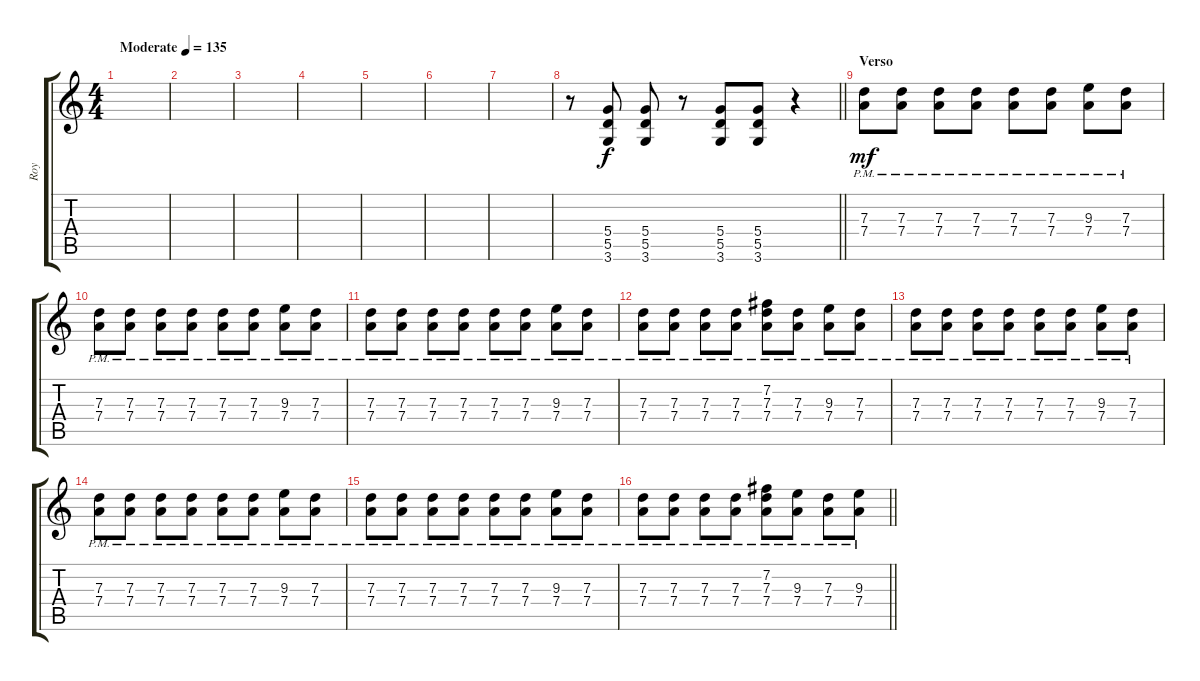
\track ("Roy" "Roy") {instrument distortionguitar}
\staff {score tabs}
\tuning (E4 B3 G3 D3 A2 E2) {hide}
\ts (4 4)
\tempo (135 "Moderate")
\clef g2
\ks c
|
|
|
|
|
|
|
\barLineRight lightlight
r.8 (5.4 5.5 3.6).8 (5.4 5.5 3.6).8 r.8 (5.4 5.5 3.6).8 (5.4 5.5 3.6).8 r.4 |
\section ("" "Verso")
(7.3{pm} 7.4{pm}).8{dy mf} (7.3{pm} 7.4{pm}).8 (7.3{pm} 7.4{pm}).8 (7.3{pm} 7.4{pm}).8 (7.3{pm} 7.4{pm}).8 (7.3{pm} 7.4{pm}).8 (9.3{pm} 7.4{pm}).8 (7.3{pm} 7.4{pm}).8 |
(7.3{pm} 7.4{pm}).8 (7.3{pm} 7.4{pm}).8 (7.3{pm} 7.4{pm}).8 (7.3{pm} 7.4{pm}).8 (7.3{pm} 7.4{pm}).8 (7.3{pm} 7.4{pm}).8 (9.3{pm} 7.4{pm}).8 (7.3{pm} 7.4{pm}).8 |
(7.3{pm} 7.4{pm}).8 (7.3{pm} 7.4{pm}).8 (7.3{pm} 7.4{pm}).8 (7.3{pm} 7.4{pm}).8 (7.3{pm} 7.4{pm}).8 (7.3{pm} 7.4{pm}).8 (9.3{pm} 7.4{pm}).8 (7.3{pm} 7.4{pm}).8 |
(7.3{pm} 7.4{pm}).8 (7.3{pm} 7.4{pm}).8 (7.3{pm} 7.4{pm}).8 (7.3{pm} 7.4{pm}).8 (7.2{pm} 7.3{pm} 7.4{pm}).8 (7.3{pm} 7.4{pm}).8 (9.3{pm} 7.4{pm}).8 (7.3{pm} 7.4{pm}).8 |
(7.3{pm} 7.4{pm}).8 (7.3{pm} 7.4{pm}).8 (7.3{pm} 7.4{pm}).8 (7.3{pm} 7.4{pm}).8 (7.3{pm} 7.4{pm}).8 (7.3{pm} 7.4{pm}).8 (9.3{pm} 7.4{pm}).8 (7.3{pm} 7.4{pm}).8 |
(7.3{pm} 7.4{pm}).8 (7.3{pm} 7.4{pm}).8 (7.3{pm} 7.4{pm}).8 (7.3{pm} 7.4{pm}).8 (7.3{pm} 7.4{pm}).8 (7.3{pm} 7.4{pm}).8 (9.3{pm} 7.4{pm}).8 (7.3{pm} 7.4{pm}).8 |
(7.3{pm} 7.4{pm}).8 (7.3{pm} 7.4{pm}).8 (7.3{pm} 7.4{pm}).8 (7.3{pm} 7.4{pm}).8 (7.3{pm} 7.4{pm}).8 (7.3{pm} 7.4{pm}).8 (9.3{pm} 7.4{pm}).8 (7.3{pm} 7.4{pm}).8 |
\barLineRight lightlight
(7.3{pm} 7.4{pm}).8 (7.3{pm} 7.4{pm}).8 (7.3{pm} 7.4{pm}).8 (7.3{pm} 7.4{pm}).8 (7.2{pm} 7.3{pm} 7.4{pm}).8 (9.3{pm} 7.4{pm}).8 (7.3{pm} 7.4{pm}).8 (9.3{pm} 7.4{pm}).8
